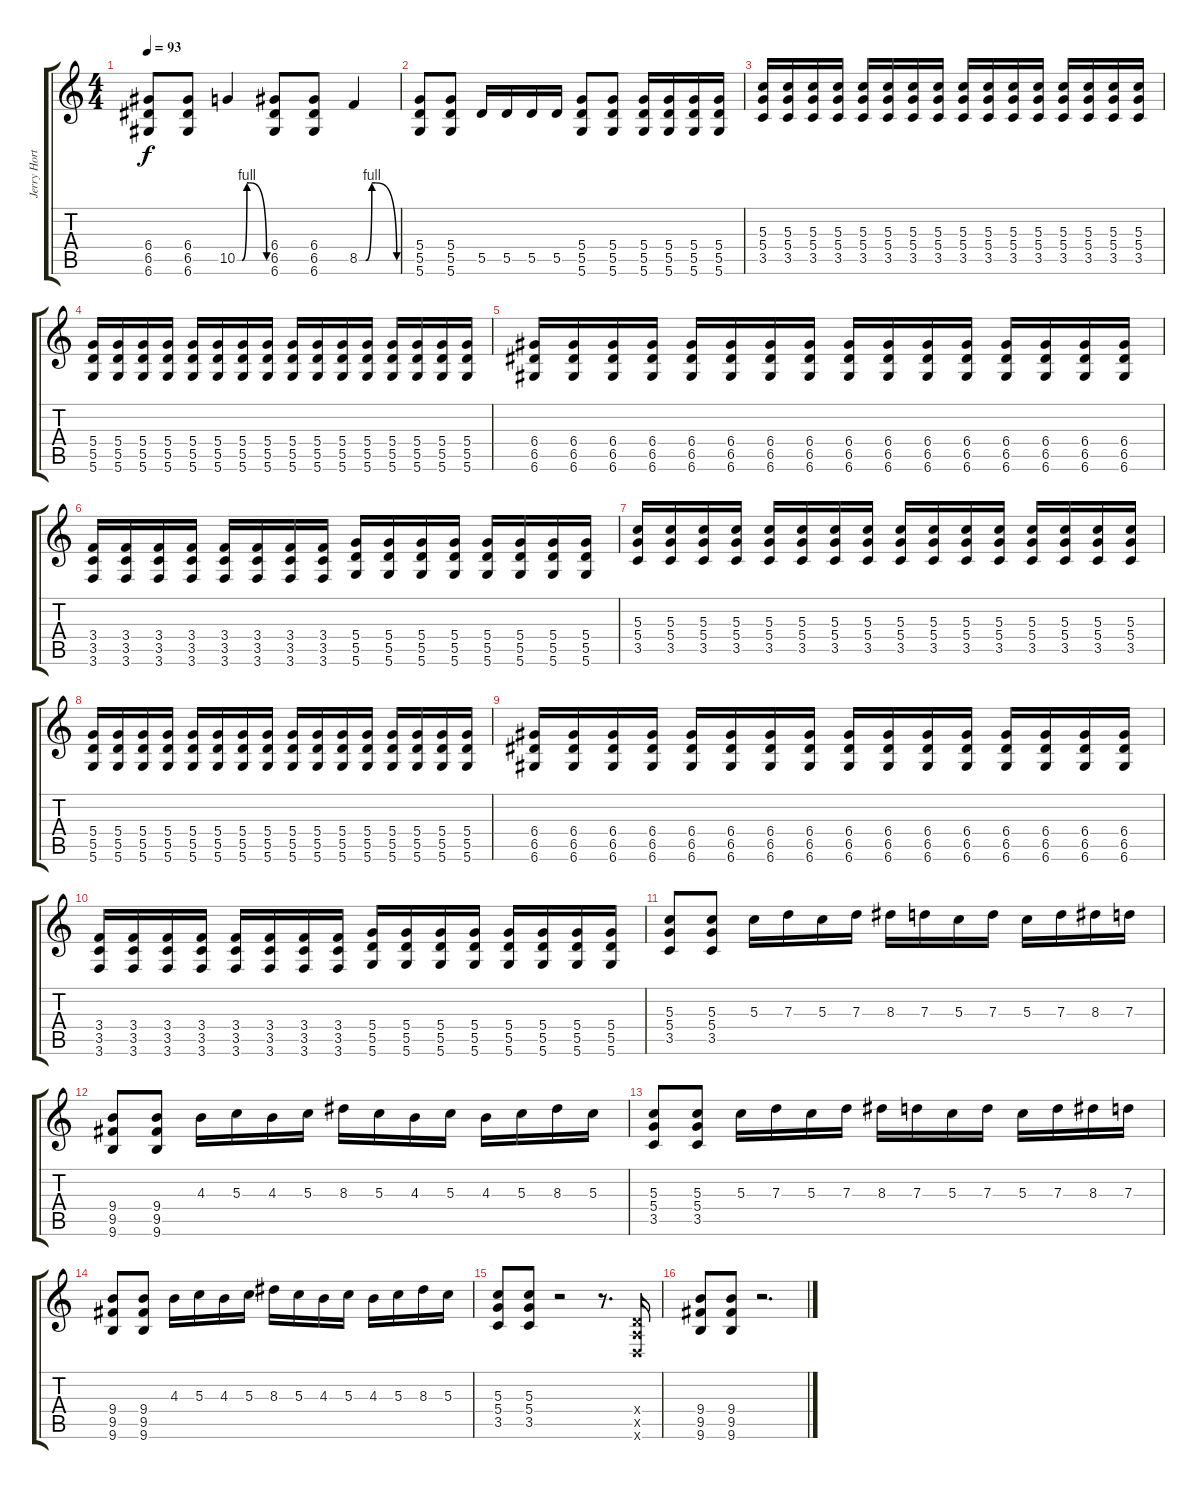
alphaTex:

\track ("Jerry Horton - Distorted" "Jerry Hort") {instrument distortionguitar}
\staff {score tabs}
\tuning (E4 B3 G3 D3 A2 D2) {hide}
\ts (4 4)
\tempo 93
\clef g2
\ks c
(6.4 6.5 6.6).8{dy f} (6.4 6.5 6.6).8 10.5{be (custom 0 0 10 0 20 4 25 4 60 0)}.4 (6.4 6.5 6.6).8 (6.4 6.5 6.6).8 8.5{be (custom 0 0 10 0 20 4 25 4 60 0)}.4 |
(5.4 5.5 5.6).8 (5.4 5.5 5.6).8 5.5.16 5.5.16 5.5.16 5.5.16 (5.4 5.5 5.6).8 (5.4 5.5 5.6).8 (5.4 5.5 5.6).16 (5.4 5.5 5.6).16 (5.4 5.5 5.6).16 (5.4 5.5 5.6).16 |
(5.3 5.4 3.5).16 (5.3 5.4 3.5).16 (5.3 5.4 3.5).16 (5.3 5.4 3.5).16 (5.3 5.4 3.5).16 (5.3 5.4 3.5).16 (5.3 5.4 3.5).16 (5.3 5.4 3.5).16 (5.3 5.4 3.5).16 (5.3 5.4 3.5).16 (5.3 5.4 3.5).16 (5.3 5.4 3.5).16 (5.3 5.4 3.5).16 (5.3 5.4 3.5).16 (5.3 5.4 3.5).16 (5.3 5.4 3.5).16 |
(5.4 5.5 5.6).16 (5.4 5.5 5.6).16 (5.4 5.5 5.6).16 (5.4 5.5 5.6).16 (5.4 5.5 5.6).16 (5.4 5.5 5.6).16 (5.4 5.5 5.6).16 (5.4 5.5 5.6).16 (5.4 5.5 5.6).16 (5.4 5.5 5.6).16 (5.4 5.5 5.6).16 (5.4 5.5 5.6).16 (5.4 5.5 5.6).16 (5.4 5.5 5.6).16 (5.4 5.5 5.6).16 (5.4 5.5 5.6).16 |
(6.4 6.5 6.6).16 (6.4 6.5 6.6).16 (6.4 6.5 6.6).16 (6.4 6.5 6.6).16 (6.4 6.5 6.6).16 (6.4 6.5 6.6).16 (6.4 6.5 6.6).16 (6.4 6.5 6.6).16 (6.4 6.5 6.6).16 (6.4 6.5 6.6).16 (6.4 6.5 6.6).16 (6.4 6.5 6.6).16 (6.4 6.5 6.6).16 (6.4 6.5 6.6).16 (6.4 6.5 6.6).16 (6.4 6.5 6.6).16 |
(3.4 3.5 3.6).16 (3.4 3.5 3.6).16 (3.4 3.5 3.6).16 (3.4 3.5 3.6).16 (3.4 3.5 3.6).16 (3.4 3.5 3.6).16 (3.4 3.5 3.6).16 (3.4 3.5 3.6).16 (5.4 5.5 5.6).16 (5.4 5.5 5.6).16 (5.4 5.5 5.6).16 (5.4 5.5 5.6).16 (5.4 5.5 5.6).16 (5.4 5.5 5.6).16 (5.4 5.5 5.6).16 (5.4 5.5 5.6).16 |
(5.3 5.4 3.5).16 (5.3 5.4 3.5).16 (5.3 5.4 3.5).16 (5.3 5.4 3.5).16 (5.3 5.4 3.5).16 (5.3 5.4 3.5).16 (5.3 5.4 3.5).16 (5.3 5.4 3.5).16 (5.3 5.4 3.5).16 (5.3 5.4 3.5).16 (5.3 5.4 3.5).16 (5.3 5.4 3.5).16 (5.3 5.4 3.5).16 (5.3 5.4 3.5).16 (5.3 5.4 3.5).16 (5.3 5.4 3.5).16 |
(5.4 5.5 5.6).16 (5.4 5.5 5.6).16 (5.4 5.5 5.6).16 (5.4 5.5 5.6).16 (5.4 5.5 5.6).16 (5.4 5.5 5.6).16 (5.4 5.5 5.6).16 (5.4 5.5 5.6).16 (5.4 5.5 5.6).16 (5.4 5.5 5.6).16 (5.4 5.5 5.6).16 (5.4 5.5 5.6).16 (5.4 5.5 5.6).16 (5.4 5.5 5.6).16 (5.4 5.5 5.6).16 (5.4 5.5 5.6).16 |
(6.4 6.5 6.6).16 (6.4 6.5 6.6).16 (6.4 6.5 6.6).16 (6.4 6.5 6.6).16 (6.4 6.5 6.6).16 (6.4 6.5 6.6).16 (6.4 6.5 6.6).16 (6.4 6.5 6.6).16 (6.4 6.5 6.6).16 (6.4 6.5 6.6).16 (6.4 6.5 6.6).16 (6.4 6.5 6.6).16 (6.4 6.5 6.6).16 (6.4 6.5 6.6).16 (6.4 6.5 6.6).16 (6.4 6.5 6.6).16 |
(3.4 3.5 3.6).16 (3.4 3.5 3.6).16 (3.4 3.5 3.6).16 (3.4 3.5 3.6).16 (3.4 3.5 3.6).16 (3.4 3.5 3.6).16 (3.4 3.5 3.6).16 (3.4 3.5 3.6).16 (5.4 5.5 5.6).16 (5.4 5.5 5.6).16 (5.4 5.5 5.6).16 (5.4 5.5 5.6).16 (5.4 5.5 5.6).16 (5.4 5.5 5.6).16 (5.4 5.5 5.6).16 (5.4 5.5 5.6).16 |
(5.3 5.4 3.5).8 (5.3 5.4 3.5).8 5.3.16 7.3.16 5.3.16 7.3.16 8.3.16 7.3.16 5.3.16 7.3.16 5.3.16 7.3.16 8.3.16 7.3.16 |
(9.4 9.5 9.6).8 (9.4 9.5 9.6).8 4.3.16 5.3.16 4.3.16 5.3.16 8.3.16 5.3.16 4.3.16 5.3.16 4.3.16 5.3.16 8.3.16 5.3.16 |
(5.3 5.4 3.5).8 (5.3 5.4 3.5).8 5.3.16 7.3.16 5.3.16 7.3.16 8.3.16 7.3.16 5.3.16 7.3.16 5.3.16 7.3.16 8.3.16 7.3.16 |
(9.4 9.5 9.6).8 (9.4 9.5 9.6).8 4.3.16 5.3.16 4.3.16 5.3.16 8.3.16 5.3.16 4.3.16 5.3.16 4.3.16 5.3.16 8.3.16 5.3.16 |
(5.3 5.4 3.5).8 (5.3 5.4 3.5).8 r.2 r.8{d} (0.4{x} 0.5{x} 0.6{x}).16 |
(9.4 9.5 9.6).8 (9.4 9.5 9.6).8 r.2{d}
